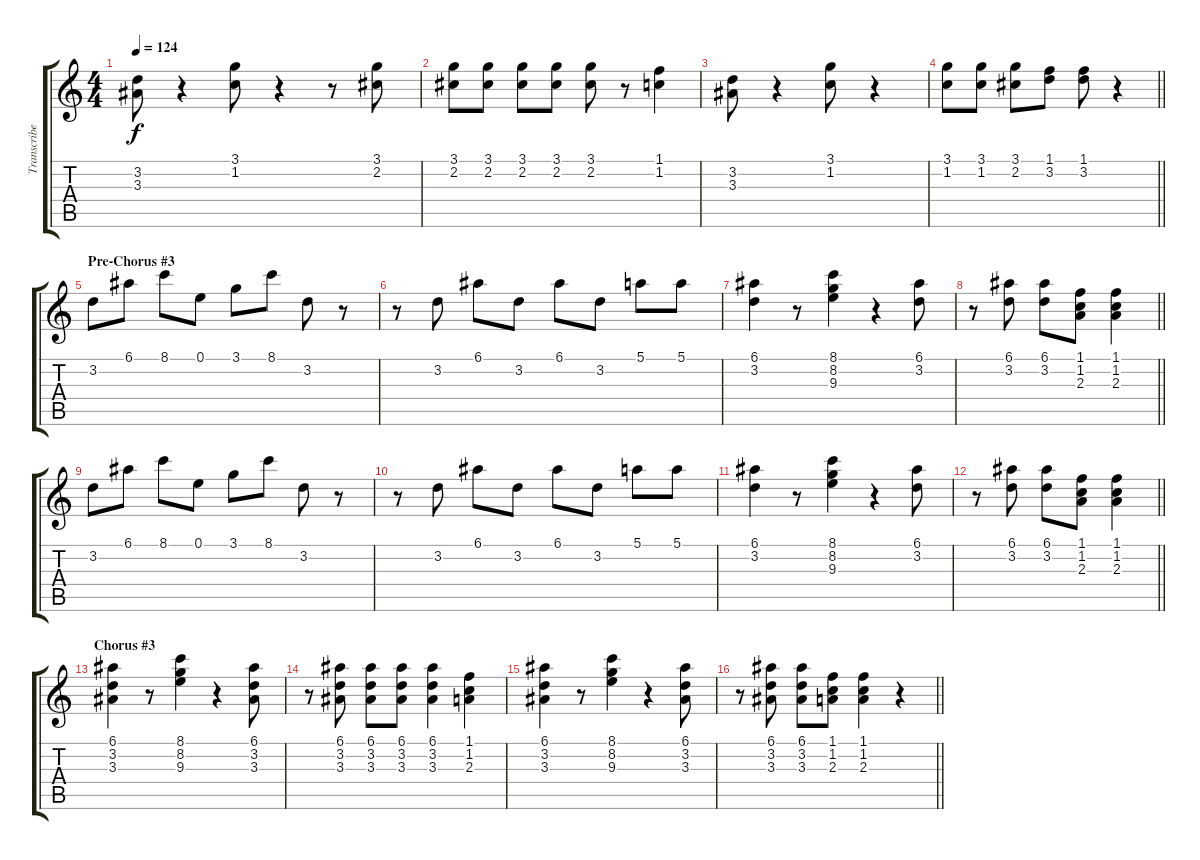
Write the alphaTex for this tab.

\track ("Transcribed Lead Guitar" "Transcribe") {mute instrument acousticguitarsteel}
\staff {score tabs}
\tuning (E4 B3 G3 D3 A2 E2) {hide}
\ts (4 4)
\tempo 124
\clef g2
\ks c
(3.2 3.3).8{dy f} r.4 (3.1 1.2).8 r.4 r.8 (3.1 2.2).8 |
(3.1 2.2).8 (3.1 2.2).8 (3.1 2.2).8 (3.1 2.2).8 (3.1 2.2).8 r.8 (1.1 1.2).4 |
(3.2 3.3).8 r.4 (3.1 1.2).8 r.4 |
\barLineRight lightlight
(3.1 1.2).8 (3.1 1.2).8 (3.1 2.2).8 (1.1 3.2).8 (1.1 3.2).8 r.4 |
\section ("" "Pre-Chorus #3")
3.2.8 6.1.8 8.1.8 0.1.8 3.1.8 8.1.8 3.2.8 r.8 |
r.8 3.2.8 6.1.8 3.2.8 6.1.8 3.2.8 5.1.8 5.1.8 |
(6.1 3.2).4 r.8 (8.1 8.2 9.3).4 r.4 (6.1 3.2).8 |
\barLineRight lightlight
r.8 (6.1 3.2).8 (6.1 3.2).8 (1.1 1.2 2.3).8 (1.1 1.2 2.3).4 |
3.2.8 6.1.8 8.1.8 0.1.8 3.1.8 8.1.8 3.2.8 r.8 |
r.8 3.2.8 6.1.8 3.2.8 6.1.8 3.2.8 5.1.8 5.1.8 |
(6.1 3.2).4 r.8 (8.1 8.2 9.3).4 r.4 (6.1 3.2).8 |
\barLineRight lightlight
r.8 (6.1 3.2).8 (6.1 3.2).8 (1.1 1.2 2.3).8 (1.1 1.2 2.3).4 |
\section ("" "Chorus #3")
(6.1 3.2 3.3).4 r.8 (8.1 8.2 9.3).4 r.4 (6.1 3.2 3.3).8 |
r.8 (6.1 3.2 3.3).8 (6.1 3.2 3.3).8 (6.1 3.2 3.3).8 (6.1 3.2 3.3).4 (1.1 1.2 2.3).4 |
(6.1 3.2 3.3).4 r.8 (8.1 8.2 9.3).4 r.4 (6.1 3.2 3.3).8 |
\barLineRight lightlight
r.8 (6.1 3.2 3.3).8 (6.1 3.2 3.3).8 (1.1 1.2 2.3).8 (1.1 1.2 2.3).4 r.4
